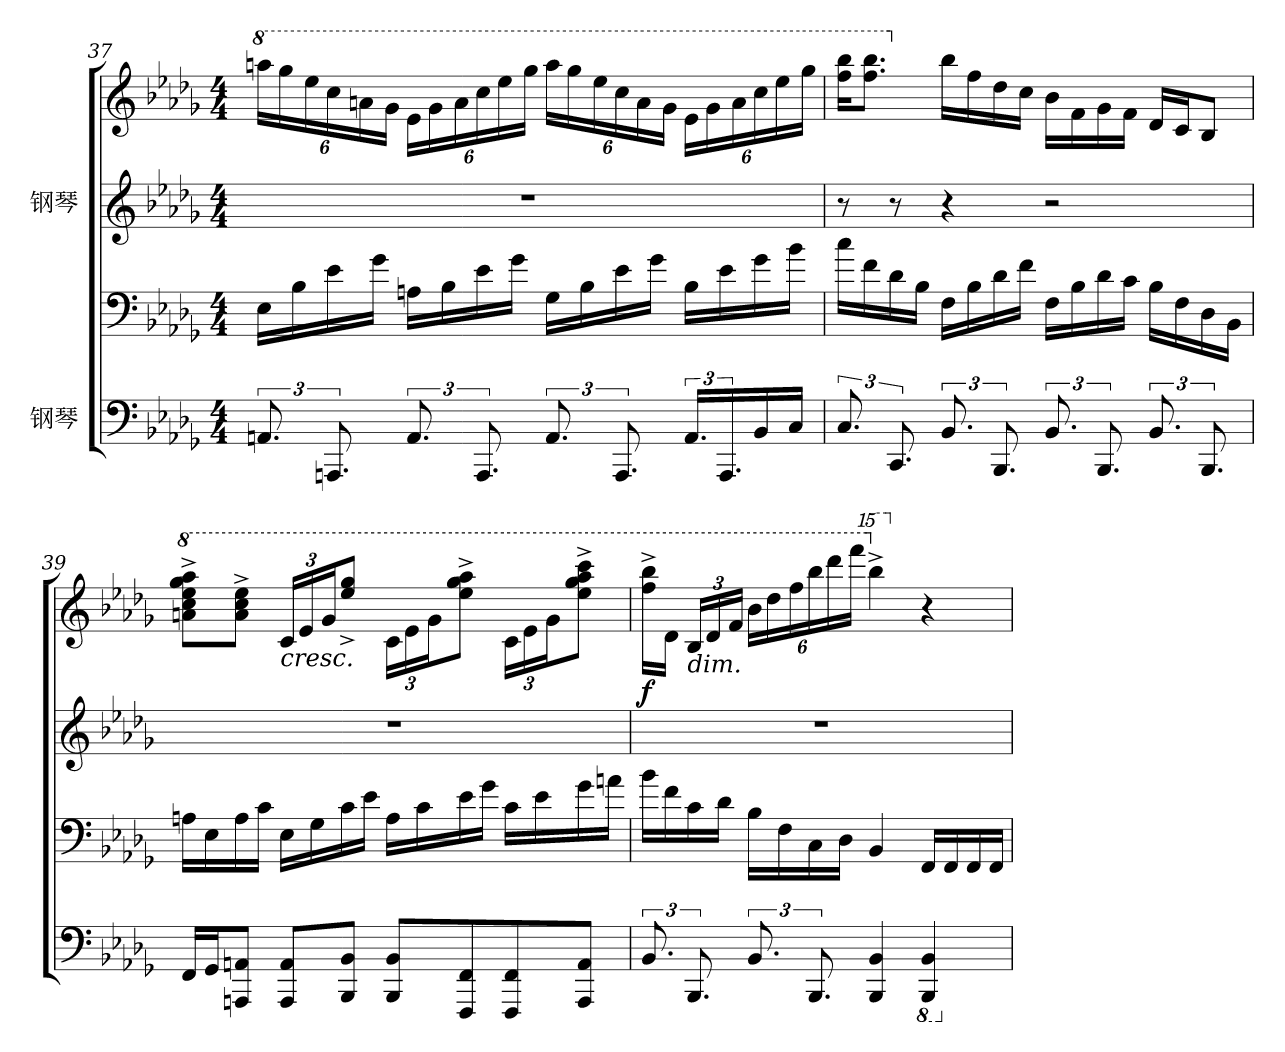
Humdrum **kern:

**kern	**kern	**kern	**kern	**dynam
*part2	*part2	*part1	*part1	*part1
*staff4	*staff3	*staff2	*staff1	*staff1/2
*I"钢琴	*	*I"钢琴	*	*
*clefF4	*clefF4	*clefG2	*clefG2	*
*k[b-e-a-d-g-]	*k[b-e-a-d-g-]	*k[b-e-a-d-g-]	*k[b-e-a-d-g-]	*
*M4/4	*M4/4	*M4/4	*M4/4	*
*	*	*	*8va	*
*	*	*	*Xbrackettup	*
=37	=37	=37	=37	=37
12.AAn/	16E-\LL	1r	24aaan\LL	.
.	.	.	24ggg-\	.
.	16B-\	.	.	.
.	.	.	24eee-\	.
12.AAAn/	16e-\	.	24ccc\	.
.	.	.	24aan\	.
.	16g-\JJ	.	.	.
.	.	.	24gg-\JJ	.
12.AA/	16An\LL	.	24ee-\LL	.
.	.	.	24gg-\	.
.	16B-\	.	.	.
.	.	.	24aa\	.
12.AAA/	16e-\	.	24ccc\	.
.	.	.	24eee-\	.
.	16g-\JJ	.	.	.
.	.	.	24ggg-\JJ	.
12.AA/	16G-\LL	.	24aaa\LL	.
.	.	.	24ggg-\	.
.	16B-\	.	.	.
.	.	.	24eee-\	.
12.AAA/	16e-\	.	24ccc\	.
.	.	.	24aa\	.
.	16g-\JJ	.	.	.
.	.	.	24gg-\JJ	.
24.AA/L	16B-\LL	.	24ee-\LL	.
.	.	.	24gg-\	.
24.AAA/	16e-\	.	.	.
.	.	.	24aa\	.
16BB-/L	16g-\	.	24ccc\	.
.	.	.	24eee-\	.
16C/JJ	16b-\JJ	.	.	.
.	.	.	24ggg-\JJ	.
=38	=38	=38	=38	=38
12.C/	16cc\LL	8r	16fff\ 16bbb-\KL	.
.	16f\	.	8.fff\ 8.bbb-\J	.
12.CC/	16d-\	8r	.	.
.	16B-\JJ	.	.	.
*	*	*	*X8va	*
12.BB-/	16F\LL	4r	16bb-\LL	.
.	16B-\	.	16ff\	.
12.BBB-/	16d-\	.	16dd-\	.
.	16f\JJ	.	16cc\JJ	.
12.BB-/	16F\LL	2r	16b-\LL	.
.	16B-\	.	16f\	.
12.BBB-/	16d-\	.	16g-\	.
.	16c\JJ	.	16f\JJ	.
12.BB-/	16B-\LL	.	16d-/LL	.
.	16F\	.	16c/J	.
12.BBB-/	16D-\	.	8B-/J	.
.	16BB-\JJ	.	.	.
=39	=39	=39	=39	=39
*	*	*	*8va	*
16FF/LL	16An\LL	1r	8aan\^ 8ccc\^ 8eee-\^ 8ggg-\^ 8aaa-\^L	.
16GG-/J	16E-\	.	.	.
8AAAn/ 8AAn/J	16A\	.	8aa\^ 8ccc\^ 8eee-\^J	.
.	16c\JJ	.	.	.
!	!	!	!LO:TX:b:i:t=cresc.	!
8AAA/ 8AA/L	16E-\LL	.	24cc/LL	.
.	.	.	24ee-/	.
.	16G-\	.	.	.
.	.	.	24gg-/J	.
8BBB-/ 8BB-/J	16c\	.	8eee-/^ 8ggg-/^J	.
.	16e-\JJ	.	.	.
8BBB-/ 8BB-/L	16A\LL	.	24cc\LL	.
.	.	.	24ee-\	.
.	16c\	.	.	.
.	.	.	24gg-\J	.
8FFF/ 8FF/	16e-\	.	8eee-\^ 8ggg-\^ 8aaa-\^J	.
.	16g-\JJ	.	.	.
8FFF/ 8FF/	16c\LL	.	24cc\LL	.
.	.	.	24ee-\	.
.	16e-\	.	.	.
.	.	.	24gg-\J	.
8AAA/ 8AA/J	16g-\	.	8eee-\^ 8ggg-\^ 8aaa-\^ 8cccc\^J	.
.	16an\JJ	.	.	.
=40	=40	=40	=40	=40
!	!	!	!	!LO:DY:b
12.BB-/	16b-\LL	1r	16fff\^ 16bbb-\^LL	f
.	16f\	.	16dd-\JJ	.
!	!	!	!LO:TX:b:i:t=dim.	!
12.BBB-/	16c\	.	24b-/LL	.
.	.	.	24dd-/	.
.	16d-\JJ	.	.	.
.	.	.	24ff/JJ	.
12.BB-/	16B-\LL	.	24bb-\LL	.
.	.	.	24ddd-\	.
.	16F\	.	.	.
.	.	.	24fff\	.
12.BBB-/	16C\	.	24bbb-\	.
.	.	.	24dddd-\	.
.	16D-\JJ	.	.	.
.	.	.	24ffff\JJ	.
*	*	*	*X8va	*
*	*	*	*15ma	*
4BBB-/ 4BB-/	4BB-/	.	4bbbb-^\	.
*8ba	*	*	*	*
*	*	*	*X15ma	*
4BBBB-/ 4BBB-/	16FF/LL	.	4r	.
.	16FF/	.	.	.
.	16FF/	.	.	.
.	16FF/JJ	.	.	.
*X8ba	*	*	*	*
=	=	=	=	=
*-	*-	*-	*-	*-
